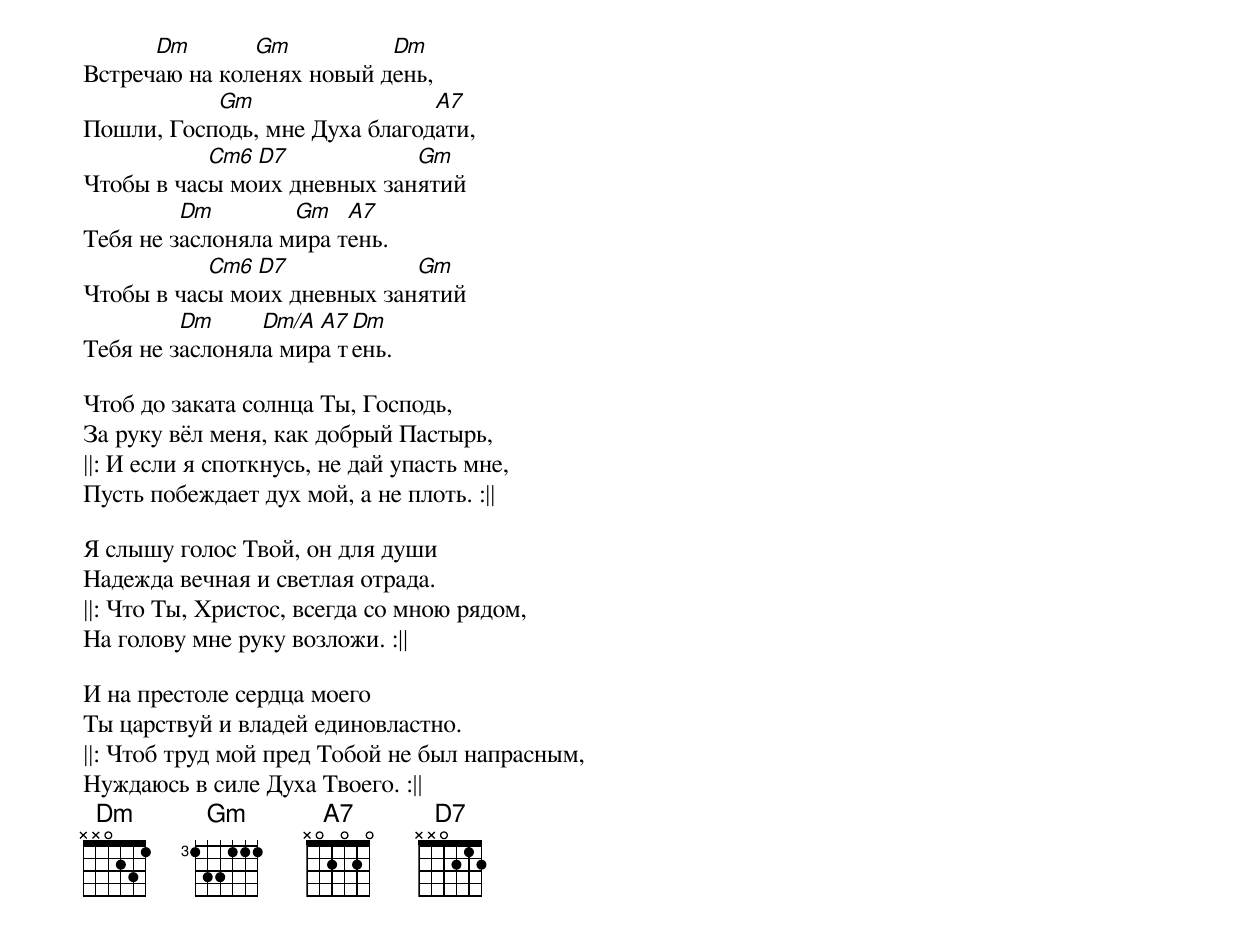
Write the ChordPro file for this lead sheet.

Встреч[Dm]аю на кол[Gm]енях новый д[Dm]ень,
Пошли, Госп[Gm]одь, мне Духа благод[A7]ати,
Чтобы в час[Cm6]ы мо[D7]их дневных зан[Gm]ятий
Тебя не з[Dm]аслоняла м[Gm]ира т[A7]ень.
Чтобы в час[Cm6]ы мо[D7]их дневных зан[Gm]ятий
Тебя не з[Dm]аслонял[Dm/A]а мир[A7]а т[Dm]ень.

Чтоб до заката солнца Ты, Господь,
За руку вёл меня, как добрый Пастырь,
||: И если я споткнусь, не дай упасть мне,
Пусть побеждает дух мой, а не плоть. :||

Я слышу голос Твой, он для души
Надежда вечная и светлая отрада.
||: Что Ты, Христос, всегда со мною рядом,
На голову мне руку возложи. :||

И на престоле сердца моего
Ты царствуй и владей единовластно.
||: Чтоб труд мой пред Тобой не был напрасным,
Нуждаюсь в силе Духа Твоего. :||
